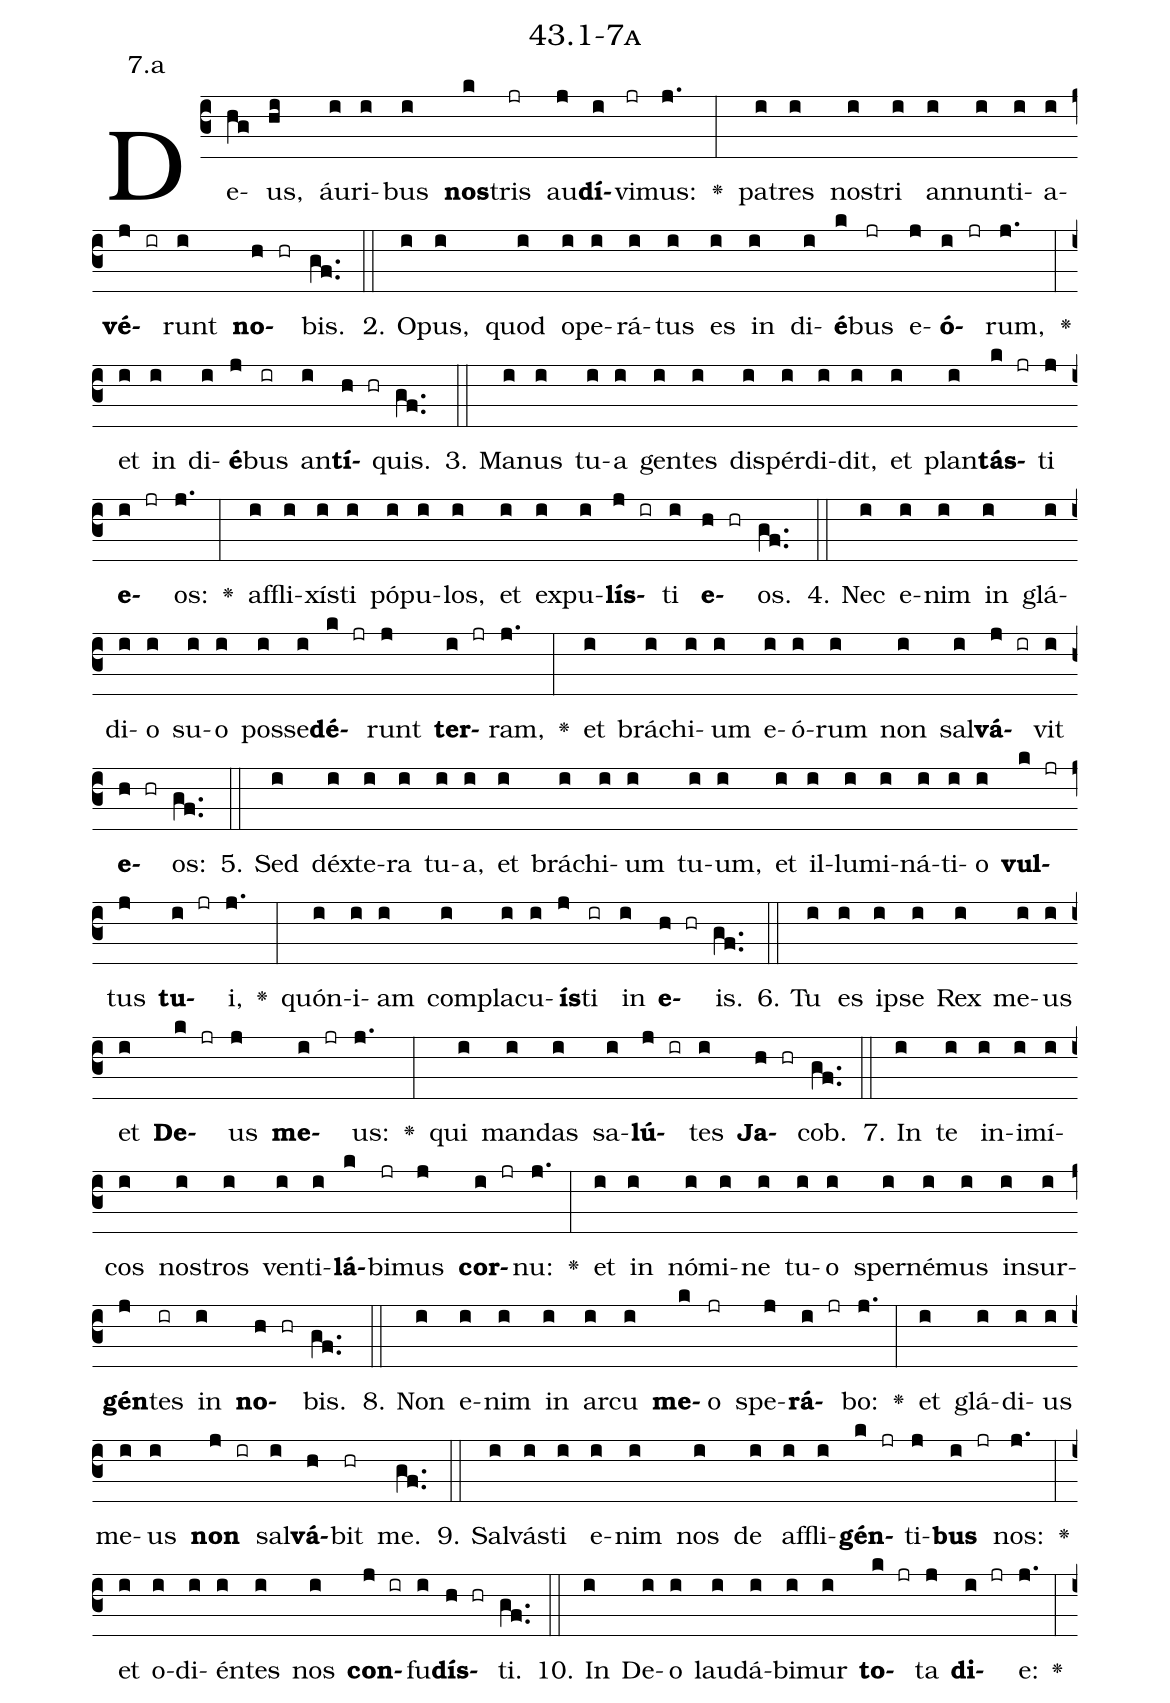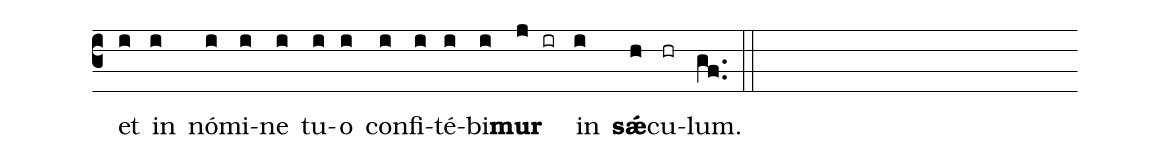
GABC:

name: 43.1-7a;
annotation: 7.a;
%%
(c3)De(hg)us,(hi) áu(i)ri(i)bus(i) <b>nos</b>(k)tris(jr) au(j)<b>dí</b>(i)vi(jr)mus:(j.) <v>\greheightstar</v>(:) pa(i)tres(i) nos(i)tri(i) an(i)nun(i)ti(i)a(i)<b>vé</b>(j ir)runt(i) <b>no</b>(h hr)bis.(gf..) (::)
2. O(i)pus,(i) quod(i) o(i)pe(i)rá(i)tus(i) es(i) in(i) di(i)<b>é</b>(k)bus(jr) e(j)<b>ó</b>(i jr)rum,(j.) <v>\greheightstar</v>(:) et(i) in(i) di(i)<b>é</b>(j)bus(ir) an(i)<b>tí</b>(h hr)quis.(gf..) (::)
3. Ma(i)nus(i) tu(i)a(i) gen(i)tes(i) dis(i)pér(i)di(i)dit,(i) et(i) plan(i)<b>tás</b>(k jr)ti(j) <b>e</b>(i jr)os:(j.) <v>\greheightstar</v>(:) af(i)fli(i)xís(i)ti(i) pó(i)pu(i)los,(i) et(i) ex(i)pu(i)<b>lís</b>(j ir)ti(i) <b>e</b>(h hr)os.(gf..) (::)
4. Nec(i) e(i)nim(i) in(i) glá(i)di(i)o(i) su(i)o(i) pos(i)se(i)<b>dé</b>(k jr)runt(j) <b>ter</b>(i jr)ram,(j.) <v>\greheightstar</v>(:) et(i) brá(i)chi(i)um(i) e(i)ó(i)rum(i) non(i) sal(i)<b>vá</b>(j ir)vit(i) <b>e</b>(h hr)os:(gf..) (::)
5. Sed(i) déx(i)te(i)ra(i) tu(i)a,(i) et(i) brá(i)chi(i)um(i) tu(i)um,(i) et(i) il(i)lu(i)mi(i)ná(i)ti(i)o(i) <b>vul</b>(k jr)tus(j) <b>tu</b>(i jr)i,(j.) <v>\greheightstar</v>(:) quón(i)i(i)am(i) com(i)pla(i)cu(i)<b>ís</b>(j)ti(ir) in(i) <b>e</b>(h hr)is.(gf..) (::)
6. Tu(i) es(i) ip(i)se(i) Rex(i) me(i)us(i) et(i) <b>De</b>(k jr)us(j) <b>me</b>(i jr)us:(j.) <v>\greheightstar</v>(:) qui(i) man(i)das(i) sa(i)<b>lú</b>(j ir)tes(i) <b>Ja</b>(h hr)cob.(gf..) (::)
7. In(i) te(i) in(i)i(i)mí(i)cos(i) nos(i)tros(i) ven(i)ti(i)<b>lá</b>(k)bi(jr)mus(j) <b>cor</b>(i jr)nu:(j.) <v>\greheightstar</v>(:) et(i) in(i) nó(i)mi(i)ne(i) tu(i)o(i) sper(i)né(i)mus(i) in(i)sur(i)<b>gén</b>(j)tes(ir) in(i) <b>no</b>(h hr)bis.(gf..) (::)
8. Non(i) e(i)nim(i) in(i) ar(i)cu(i) <b>me</b>(k)o(jr) spe(j)<b>rá</b>(i jr)bo:(j.) <v>\greheightstar</v>(:) et(i) glá(i)di(i)us(i) me(i)us(i) <b>non</b>(j ir) sal(i)<b>vá</b>(h)bit(hr) me.(gf..) (::)
9. Sal(i)vás(i)ti(i) e(i)nim(i) nos(i) de(i) af(i)fli(i)<b>gén</b>(k jr)ti(j)<b>bus</b>(i jr) nos:(j.) <v>\greheightstar</v>(:) et(i) o(i)di(i)én(i)tes(i) nos(i) <b>con</b>(j ir)fu(i)<b>dís</b>(h hr)ti.(gf..) (::)
10. In(i) De(i)o(i) lau(i)dá(i)bi(i)mur(i) <b>to</b>(k jr)ta(j) <b>di</b>(i jr)e:(j.) <v>\greheightstar</v>(:) et(i) in(i) nó(i)mi(i)ne(i) tu(i)o(i) con(i)fi(i)té(i)bi(i)<b>mur</b>(j ir) in(i) <b>sǽ</b>(h)cu(hr)lum.(gf..) (::)
